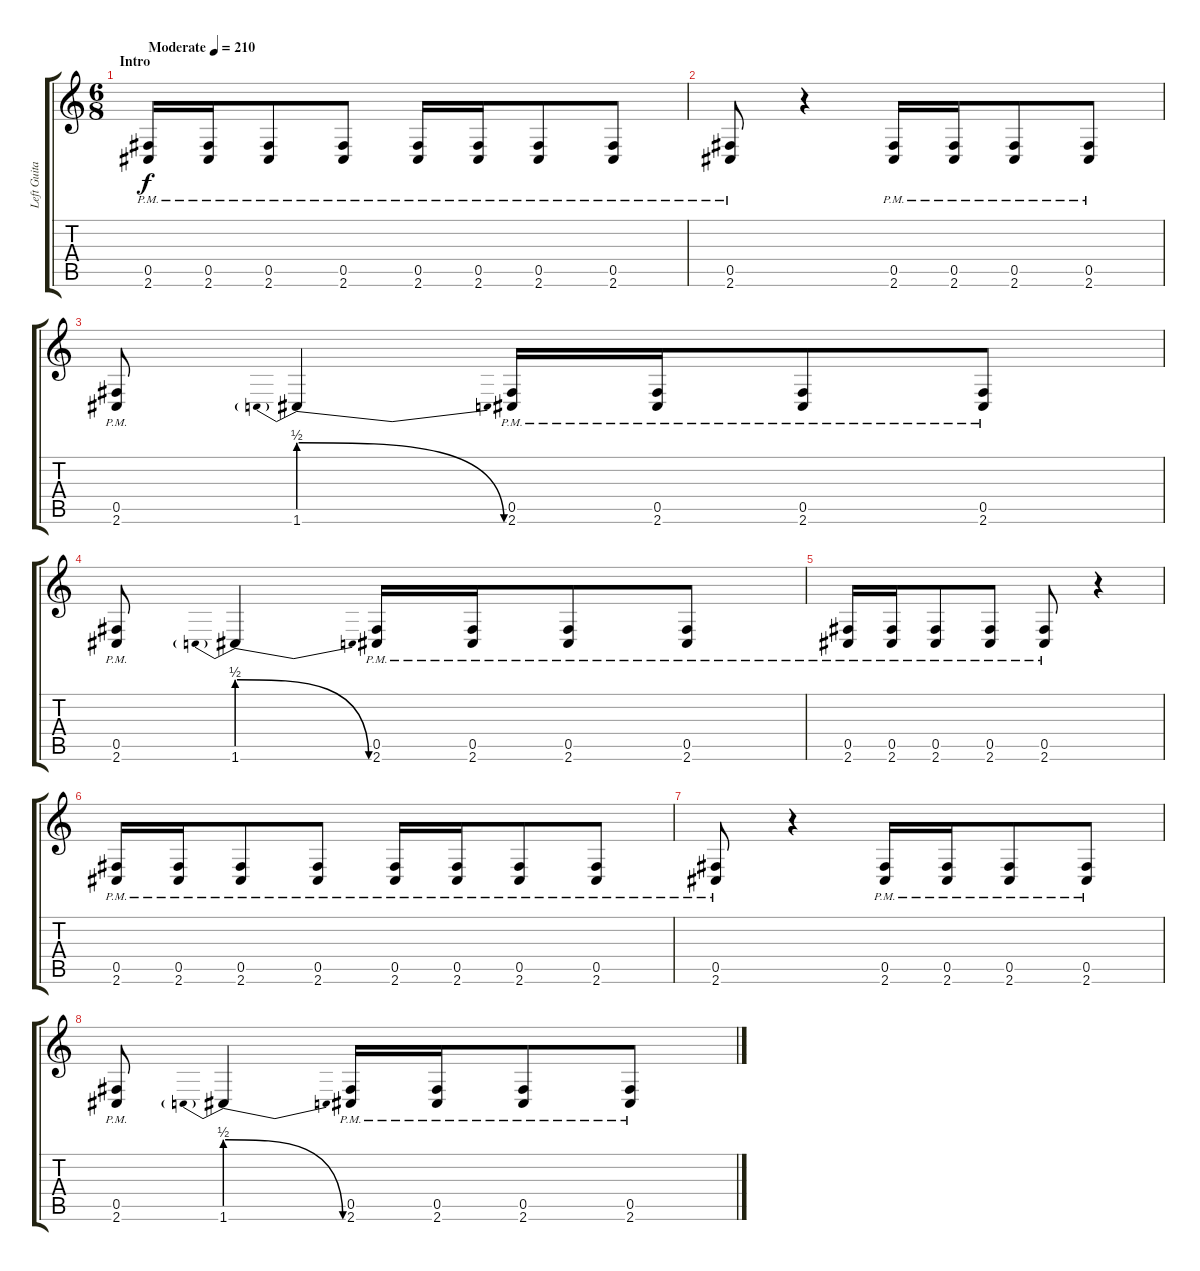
\track ("Left Guitar" "Left Guita") {instrument distortionguitar}
\staff {score tabs}
\tuning (Db4 Ab3 E3 B2 Gb2 B1) {hide}
\ts (6 8)
\section ("" "Intro")
\tempo (210 "Moderate")
\clef g2
\ks c
(0.5{pm} 2.6{pm}).16{dy f instrument distortionguitar} (0.5{pm} 2.6{pm}).16 (0.5{pm} 2.6{pm}).8 (0.5{pm} 2.6{pm}).8 (0.5{pm} 2.6{pm}).16 (0.5{pm} 2.6{pm}).16 (0.5{pm} 2.6{pm}).8 (0.5{pm} 2.6{pm}).8 |
(0.5{pm} 2.6{pm}).8 r.4 (0.5{pm} 2.6{pm}).16 (0.5{pm} 2.6{pm}).16 (0.5{pm} 2.6{pm}).8 (0.5{pm} 2.6{pm}).8 |
(0.5{pm} 2.6{pm}).8 1.6{be (prebendrelease 0 2 60 0)}.4 (0.5{pm} 2.6{pm}).16 (0.5{pm} 2.6{pm}).16 (0.5{pm} 2.6{pm}).8 (0.5{pm} 2.6{pm}).8 |
(0.5{pm} 2.6{pm}).8 1.6{be (prebendrelease 0 2 60 0)}.4 (0.5{pm} 2.6{pm}).16 (0.5{pm} 2.6{pm}).16 (0.5{pm} 2.6{pm}).8 (0.5{pm} 2.6{pm}).8 |
(0.5{pm} 2.6{pm}).16 (0.5{pm} 2.6{pm}).16 (0.5{pm} 2.6{pm}).8 (0.5{pm} 2.6{pm}).8 (0.5{pm} 2.6{pm}).8 r.4 |
(0.5{pm} 2.6{pm}).16 (0.5{pm} 2.6{pm}).16 (0.5{pm} 2.6{pm}).8 (0.5{pm} 2.6{pm}).8 (0.5{pm} 2.6{pm}).16 (0.5{pm} 2.6{pm}).16 (0.5{pm} 2.6{pm}).8 (0.5{pm} 2.6{pm}).8 |
(0.5{pm} 2.6{pm}).8 r.4 (0.5{pm} 2.6{pm}).16 (0.5{pm} 2.6{pm}).16 (0.5{pm} 2.6{pm}).8 (0.5{pm} 2.6{pm}).8 |
(0.5{pm} 2.6{pm}).8 1.6{be (prebendrelease 0 2 60 0)}.4 (0.5{pm} 2.6{pm}).16 (0.5{pm} 2.6{pm}).16 (0.5{pm} 2.6{pm}).8 (0.5{pm} 2.6{pm}).8
